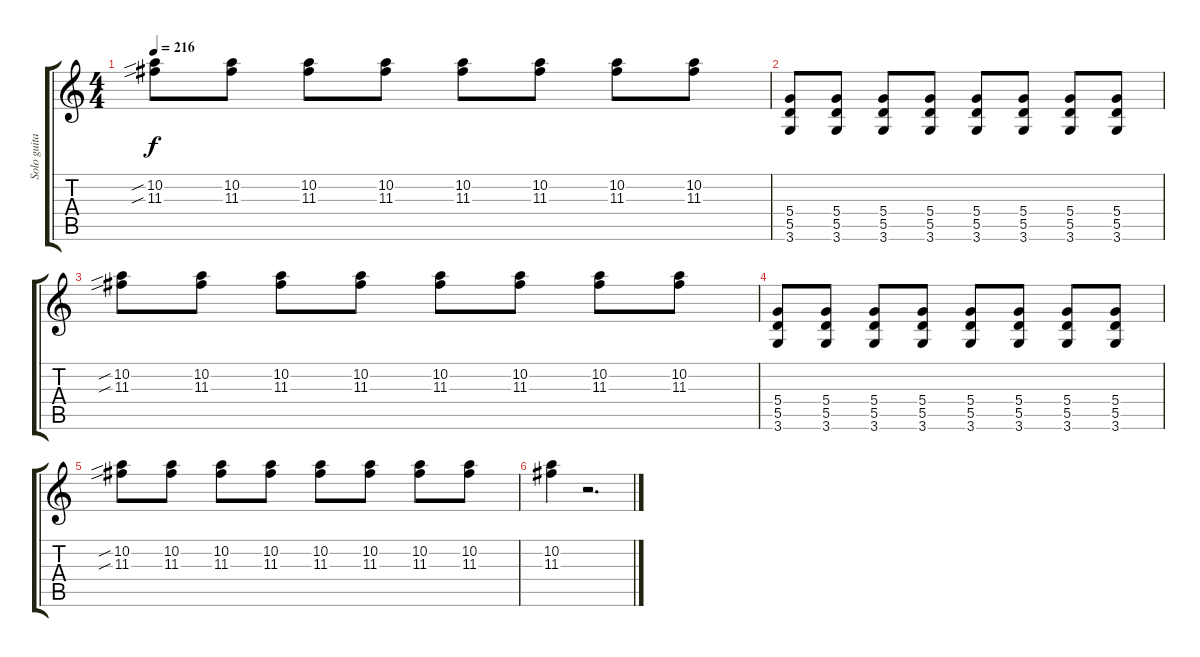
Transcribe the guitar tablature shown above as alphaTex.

\track ("Solo guitar" "Solo guita") {instrument overdrivenguitar}
\staff {score tabs}
\tuning (E4 B3 G3 D3 A2 E2) {hide}
\ts (4 4)
\tempo 216
\clef g2
\ks c
(10.2{sib} 11.3{sib}).8{dy f} (10.2 11.3).8 (10.2 11.3).8 (10.2 11.3).8 (10.2 11.3).8 (10.2 11.3).8 (10.2 11.3).8 (10.2 11.3).8 |
(5.4 5.5 3.6).8 (5.4 5.5 3.6).8 (5.4 5.5 3.6).8 (5.4 5.5 3.6).8 (5.4 5.5 3.6).8 (5.4 5.5 3.6).8 (5.4 5.5 3.6).8 (5.4 5.5 3.6).8 |
(10.2{sib} 11.3{sib}).8 (10.2 11.3).8 (10.2 11.3).8 (10.2 11.3).8 (10.2 11.3).8 (10.2 11.3).8 (10.2 11.3).8 (10.2 11.3).8 |
(5.4 5.5 3.6).8 (5.4 5.5 3.6).8 (5.4 5.5 3.6).8 (5.4 5.5 3.6).8 (5.4 5.5 3.6).8 (5.4 5.5 3.6).8 (5.4 5.5 3.6).8 (5.4 5.5 3.6).8 |
(10.2{sib} 11.3{sib}).8 (10.2 11.3).8 (10.2 11.3).8 (10.2 11.3).8 (10.2 11.3).8 (10.2 11.3).8 (10.2 11.3).8 (10.2 11.3).8 |
(10.2 11.3).4 r.2{d}
